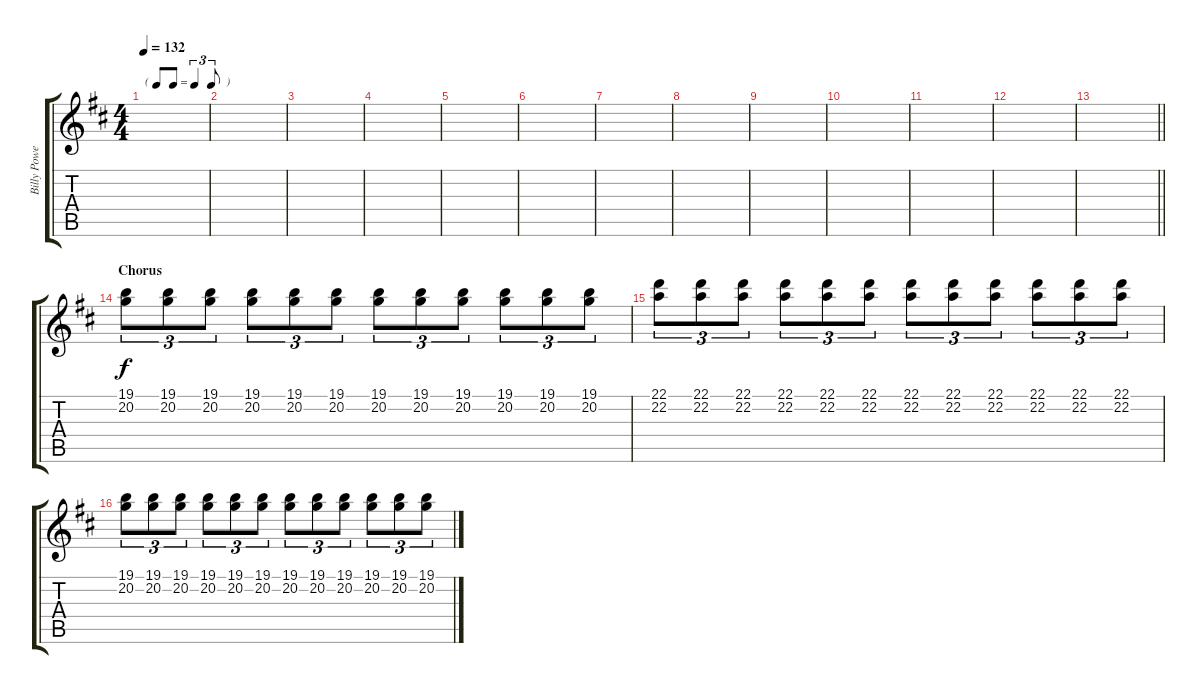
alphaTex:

\track ("Billy Powell - Piano (RH)" "Billy Powe") {instrument acousticgrandpiano}
\staff {score tabs}
\tuning (E4 B3 G3 D3 A2 E2) {hide}
\ts (4 4)
\tf triplet8th
\tempo 132
\clef g2
\ks d
|
|
|
|
|
|
|
|
|
|
|
|
\barLineRight lightlight
|
\section ("" "Chorus")
(19.1 20.2).8{tu (3 2)} (19.1 20.2).8{tu (3 2)} (19.1 20.2).8{tu (3 2)} (19.1 20.2).8{tu (3 2)} (19.1 20.2).8{tu (3 2)} (19.1 20.2).8{tu (3 2)} (19.1 20.2).8{tu (3 2)} (19.1 20.2).8{tu (3 2)} (19.1 20.2).8{tu (3 2)} (19.1 20.2).8{tu (3 2)} (19.1 20.2).8{tu (3 2)} (19.1 20.2).8{tu (3 2)} |
(22.1 22.2).8{tu (3 2)} (22.1 22.2).8{tu (3 2)} (22.1 22.2).8{tu (3 2)} (22.1 22.2).8{tu (3 2)} (22.1 22.2).8{tu (3 2)} (22.1 22.2).8{tu (3 2)} (22.1 22.2).8{tu (3 2)} (22.1 22.2).8{tu (3 2)} (22.1 22.2).8{tu (3 2)} (22.1 22.2).8{tu (3 2)} (22.1 22.2).8{tu (3 2)} (22.1 22.2).8{tu (3 2)} |
(19.1 20.2).8{tu (3 2)} (19.1 20.2).8{tu (3 2)} (19.1 20.2).8{tu (3 2)} (19.1 20.2).8{tu (3 2)} (19.1 20.2).8{tu (3 2)} (19.1 20.2).8{tu (3 2)} (19.1 20.2).8{tu (3 2)} (19.1 20.2).8{tu (3 2)} (19.1 20.2).8{tu (3 2)} (19.1 20.2).8{tu (3 2)} (19.1 20.2).8{tu (3 2)} (19.1 20.2).8{tu (3 2)}
